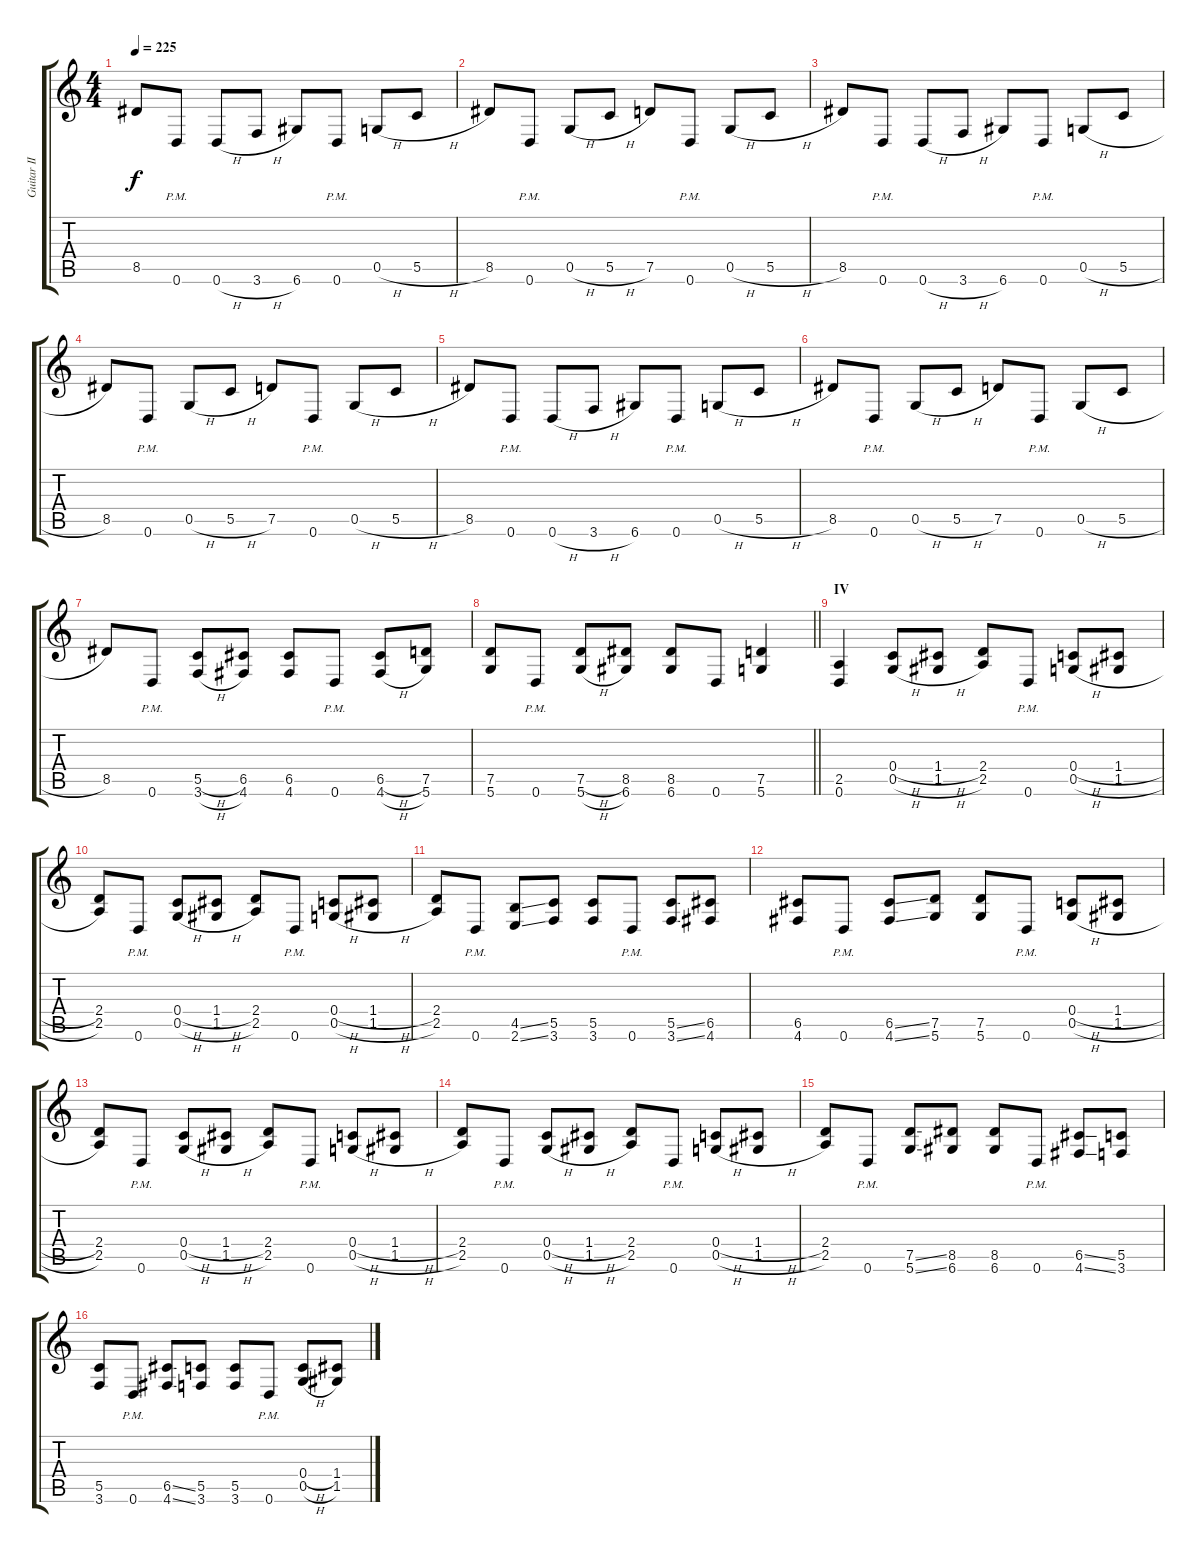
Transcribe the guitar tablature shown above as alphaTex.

\track ("Guitar II" "Guitar II") {instrument distortionguitar}
\staff {score tabs}
\tuning (D4 A3 F3 C3 G2 D2) {hide}
\ts (4 4)
\tempo 225
\clef g2
\ks c
8.5.8{dy f} 0.6{pm}.8 0.6{h}.8 3.6{h}.8 6.6.8 0.6{pm}.8 0.5{h}.8 5.5{h}.8 |
8.5.8 0.6{pm}.8 0.5{h}.8 5.5{h}.8 7.5.8 0.6{pm}.8 0.5{h}.8 5.5{h}.8 |
8.5.8 0.6{pm}.8 0.6{h}.8 3.6{h}.8 6.6.8 0.6{pm}.8 0.5{h}.8 5.5{h}.8 |
8.5.8 0.6{pm}.8 0.5{h}.8 5.5{h}.8 7.5.8 0.6{pm}.8 0.5{h}.8 5.5{h}.8 |
8.5.8 0.6{pm}.8 0.6{h}.8 3.6{h}.8 6.6.8 0.6{pm}.8 0.5{h}.8 5.5{h}.8 |
8.5.8 0.6{pm}.8 0.5{h}.8 5.5{h}.8 7.5.8 0.6{pm}.8 0.5{h}.8 5.5{h}.8 |
8.5.8 0.6{pm}.8 (5.5{h} 3.6{h}).8 (6.5 4.6).8 (6.5 4.6).8 0.6{pm}.8 (6.5{h} 4.6{h}).8 (7.5 5.6).8 |
\barLineRight lightlight
(7.5 5.6).8 0.6{pm}.8 (7.5{h} 5.6{h}).8 (8.5 6.6).8 (8.5 6.6).8 0.6.8 (7.5 5.6).4 |
\section ("" "IV")
(2.5 0.6).4 (0.4{h} 0.5{h}).8 (1.4{h} 1.5{h}).8 (2.4 2.5).8 0.6{pm}.8 (0.4{h} 0.5{h}).8 (1.4{h} 1.5{h}).8 |
(2.4 2.5).8 0.6{pm}.8 (0.4{h} 0.5{h}).8 (1.4{h} 1.5{h}).8 (2.4 2.5).8 0.6{pm}.8 (0.4{h} 0.5{h}).8 (1.4{h} 1.5{h}).8 |
(2.4 2.5).8 0.6{pm}.8 (4.5{ss} 2.6{ss}).8 (5.5 3.6).8 (5.5 3.6).8 0.6{pm}.8 (5.5{ss} 3.6{ss}).8 (6.5 4.6).8 |
(6.5 4.6).8 0.6{pm}.8 (6.5{ss} 4.6{ss}).8 (7.5 5.6).8 (7.5 5.6).8 0.6{pm}.8 (0.4{h} 0.5{h}).8 (1.4{h} 1.5{h}).8 |
(2.4 2.5).8 0.6{pm}.8 (0.4{h} 0.5{h}).8 (1.4{h} 1.5{h}).8 (2.4 2.5).8 0.6{pm}.8 (0.4{h} 0.5{h}).8 (1.4{h} 1.5{h}).8 |
(2.4 2.5).8 0.6{pm}.8 (0.4{h} 0.5{h}).8 (1.4{h} 1.5{h}).8 (2.4 2.5).8 0.6{pm}.8 (0.4{h} 0.5{h}).8 (1.4{h} 1.5{h}).8 |
(2.4 2.5).8 0.6{pm}.8 (7.5{ss} 5.6{ss}).8 (8.5 6.6).8 (8.5 6.6).8 0.6{pm}.8 (6.5{ss} 4.6{ss}).8 (5.5 3.6).8 |
(5.5 3.6).8 0.6{pm}.8 (6.5{ss} 4.6{ss}).8 (5.5 3.6).8 (5.5 3.6).8 0.6{pm}.8 (0.4{h} 0.5{h}).8 (1.4{h} 1.5{h}).8
